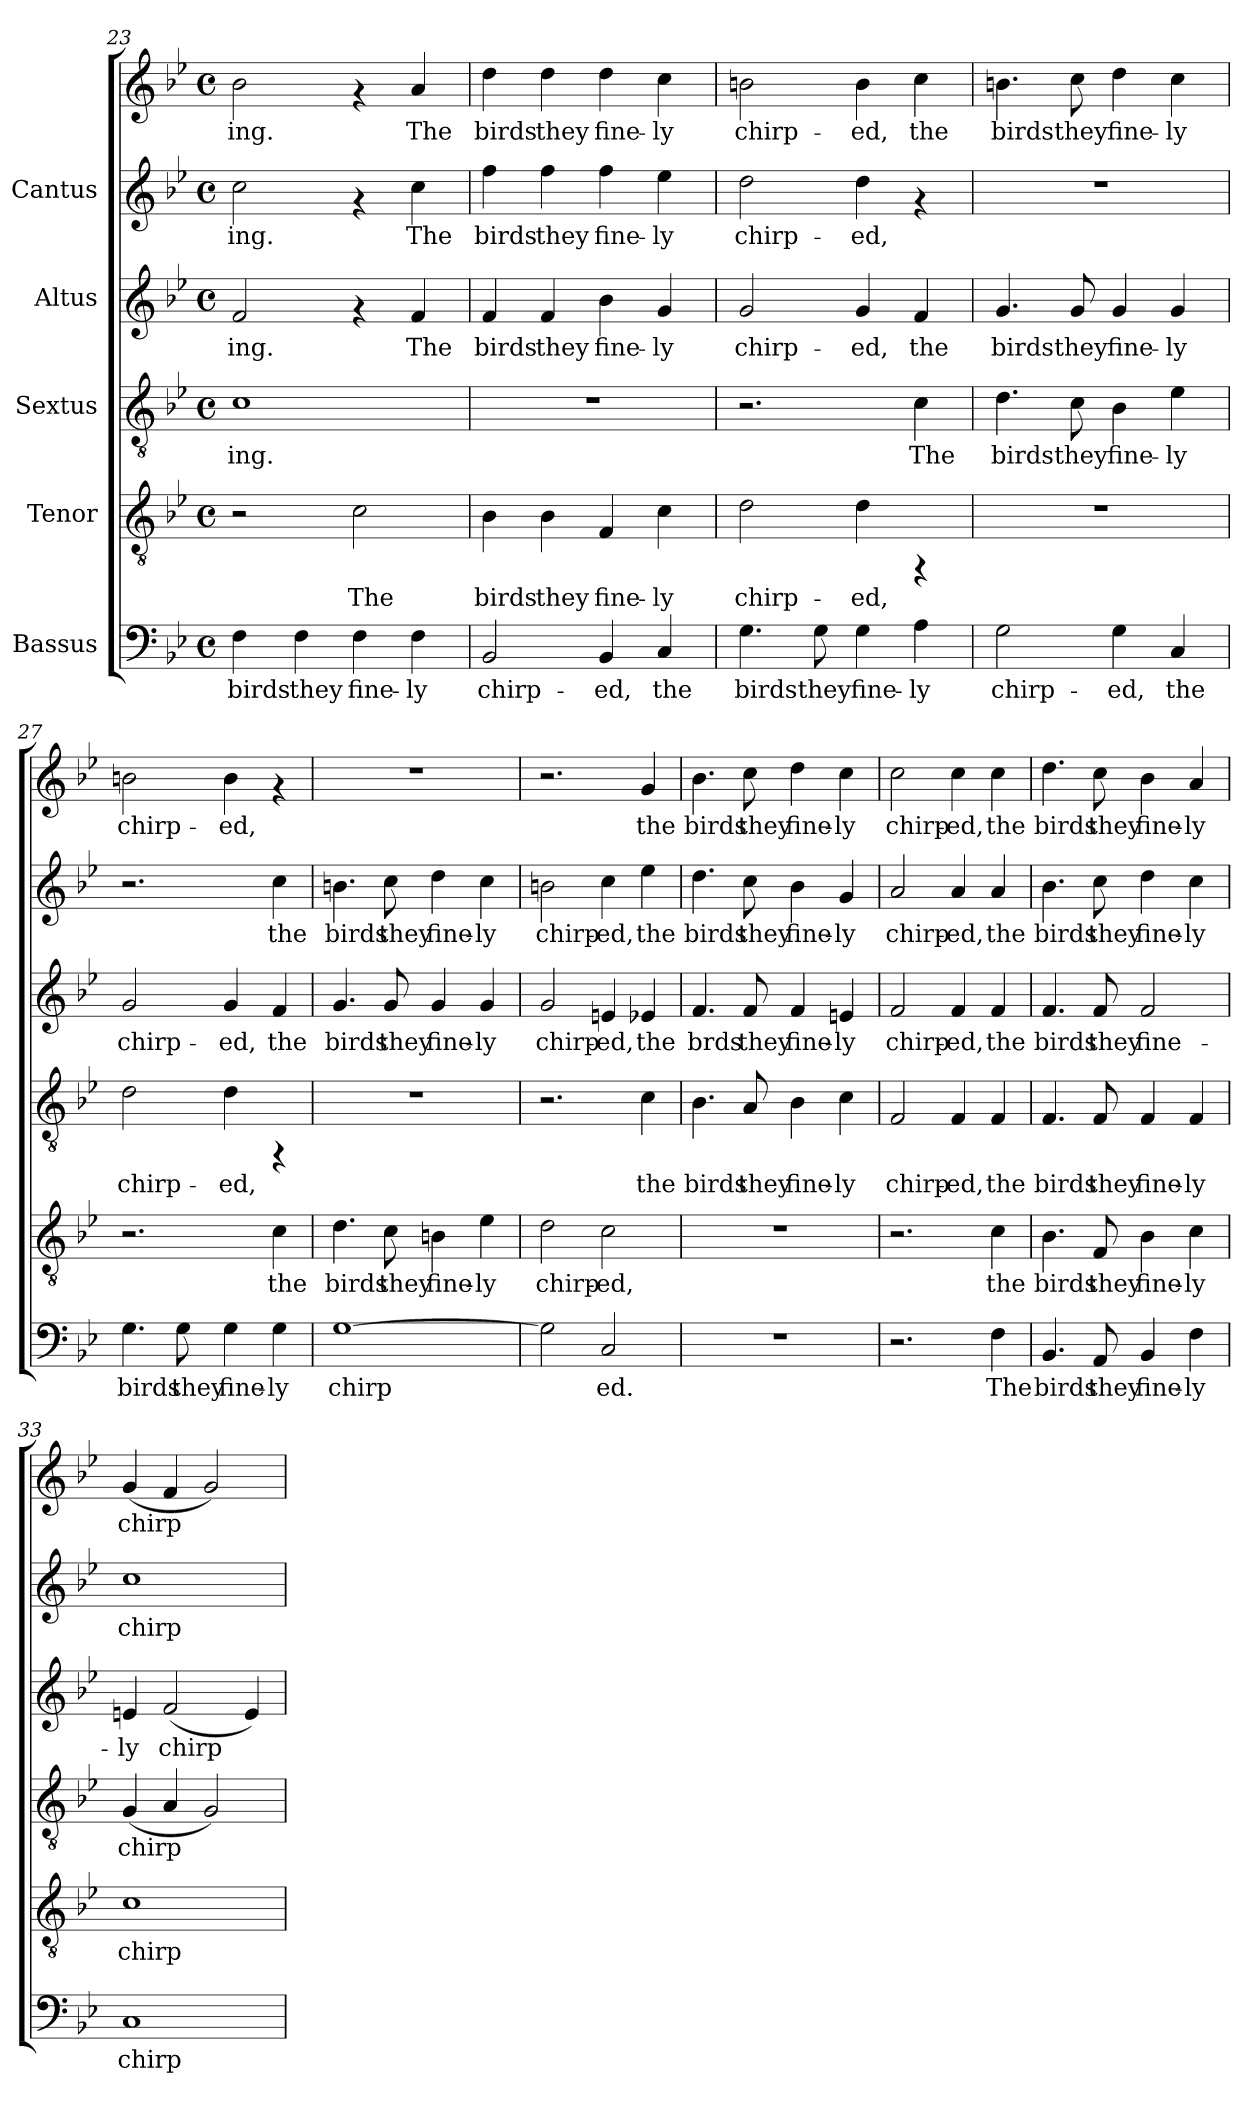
**kern	**text	**kern	**text	**kern	**text	**kern	**text	**kern	**text	**kern	**text
*part5	*part5	*part4	*part4	*part3	*part3	*part2	*part2	*part1	*part1	*part1	*part1
*staff6	*staff6	*staff5	*staff5	*staff4	*staff4	*staff3	*staff3	*staff2	*staff2	*staff1	*staff1
*I"Bassus	*	*I"Tenor	*	*I"Sextus	*	*I"Altus	*	*I"Cantus	*	*	*
*clefF4	*	*clefGv2	*	*clefGv2	*	*clefG2	*	*clefG2	*	*clefG2	*
*k[b-e-]	*	*k[b-e-]	*	*k[b-e-]	*	*k[b-e-]	*	*k[b-e-]	*	*k[b-e-]	*
*B-:	*	*B-:	*	*B-:	*	*B-:	*	*B-:	*	*B-:	*
*M4/4	*	*M4/4	*	*M4/4	*	*M4/4	*	*M4/4	*	*M4/4	*
*met(c)	*	*met(c)	*	*met(c)	*	*met(c)	*	*met(c)	*	*met(c)	*
=23	=23	=23	=23	=23	=23	=23	=23	=23	=23	=23	=23
!	!LO:LY:b:cj	!	!	!	!LO:LY:b:cj	!	!LO:LY:b:cj	!	!LO:LY:b:cj	!	!LO:LY:b:cj
4F\	birds	2r	.	1c	-ing.	2f/	-ing.	2cc\	ing.	2b-\	-ing.
!	!LO:LY:b:cj	!	!	!	!	!	!	!	!	!	!
4F\	they	.	.	.	.	.	.	.	.	.	.
!	!LO:LY:b:cj	!	!LO:LY:b:cj	!	!	!	!	!	!	!	!
4F\	fine-	2c\	The	.	.	4rf	.	4rf	.	4rf	.
!	!LO:LY:b:cj	!	!	!	!	!	!LO:LY:b:cj	!	!LO:LY:b:cj	!	!LO:LY:b:cj
4F\	-ly	.	.	.	.	4f/	The	4cc\	The	4a/	The
=24	=24	=24	=24	=24	=24	=24	=24	=24	=24	=24	=24
!	!LO:LY:b:cj	!	!LO:LY:b:cj	!	!	!	!LO:LY:b:cj	!	!LO:LY:b:cj	!	!LO:LY:b:cj
2BB-/	chirp-	4B-\	birds	1r	.	4f/	birds	4ff\	birds	4dd\	birds
!	!	!	!LO:LY:b:cj	!	!	!	!LO:LY:b:cj	!	!LO:LY:b:cj	!	!LO:LY:b:cj
.	.	4B-\	they	.	.	4f/	they	4ff\	they	4dd\	they
!	!LO:LY:b:cj	!	!LO:LY:b:cj	!	!	!	!LO:LY:b:cj	!	!LO:LY:b:cj	!	!LO:LY:b:cj
4BB-/	-ed,	4F/	fine-	.	.	4b-\	fine-	4ff\	fine-	4dd\	fine-
!	!LO:LY:b:cj	!	!LO:LY:b:cj	!	!	!	!LO:LY:b:cj	!	!LO:LY:b:cj	!	!LO:LY:b:cj
4C/	the	4c\	-ly	.	.	4g/	-ly	4ee-\	-ly	4cc\	-ly
=25	=25	=25	=25	=25	=25	=25	=25	=25	=25	=25	=25
!	!LO:LY:b:cj	!	!LO:LY:b:cj	!	!	!	!LO:LY:b:cj	!	!LO:LY:b:cj	!	!LO:LY:b:cj
4.G\	birds	2d\	chirp-	2.r	.	2g/	chirp-	2dd\	chirp-	2bn\	chirp-
!	!LO:LY:b:cj	!	!	!	!	!	!	!	!	!	!
8G\	they	.	.	.	.	.	.	.	.	.	.
!	!LO:LY:b:cj	!	!LO:LY:b:cj	!	!	!	!LO:LY:b:cj	!	!LO:LY:b:cj	!	!LO:LY:b:cj
4G\	fine-	4d\	-ed,	.	.	4g/	-ed,	4dd\	-ed,	4b\	-ed,
!	!LO:LY:b:cj	!	!	!	!LO:LY:b:cj	!	!LO:LY:b:cj	!	!	!	!LO:LY:b:cj
4A\	-ly	4rFF	.	4c\	The	4f/	the	4rf	.	4cc\	the
!!LO:LB:g=z
=26	=26	=26	=26	=26	=26	=26	=26	=26	=26	=26	=26
!	!LO:LY:b:cj	!	!	!	!LO:LY:b:cj	!	!LO:LY:b:cj	!	!	!	!LO:LY:b:cj
2G\	chirp-	1r	.	4.d\	birds	4.g/	birds	1r	.	4.bn\	birds
!	!	!	!	!	!LO:LY:b:cj	!	!LO:LY:b:cj	!	!	!	!LO:LY:b:cj
.	.	.	.	8c\	they	8g/	they	.	.	8cc\	they
!	!LO:LY:b:cj	!	!	!	!LO:LY:b:cj	!	!LO:LY:b:cj	!	!	!	!LO:LY:b:cj
4G\	-ed,	.	.	4B-\	fine-	4g/	fine-	.	.	4dd\	fine-
!	!LO:LY:b:cj	!	!	!	!LO:LY:b:cj	!	!LO:LY:b:cj	!	!	!	!LO:LY:b:cj
4C/	the	.	.	4e-\	-ly	4g/	-ly	.	.	4cc\	-ly
=27	=27	=27	=27	=27	=27	=27	=27	=27	=27	=27	=27
!	!LO:LY:b:cj	!	!	!	!LO:LY:b:cj	!	!LO:LY:b:cj	!	!	!	!LO:LY:b:cj
4.G\	birds	2.r	.	2d\	chirp-	2g/	chirp-	2.r	.	2bn\	chirp-
!	!LO:LY:b:cj	!	!	!	!	!	!	!	!	!	!
8G\	they	.	.	.	.	.	.	.	.	.	.
!	!LO:LY:b:cj	!	!	!	!LO:LY:b:cj	!	!LO:LY:b:cj	!	!	!	!LO:LY:b:cj
4G\	fine-	.	.	4d\	-ed,	4g/	-ed,	.	.	4b\	-ed,
!	!LO:LY:b:cj	!	!LO:LY:b:cj	!	!	!	!LO:LY:b:cj	!	!LO:LY:b:cj	!	!
4G\	-ly	4c\	the	4rFF	.	4f/	the	4cc\	the	4rf	.
=28	=28	=28	=28	=28	=28	=28	=28	=28	=28	=28	=28
!	!LO:LY:b:cj	!	!LO:LY:b:cj	!	!	!	!LO:LY:b:cj	!	!LO:LY:b:cj	!	!
[>1G	chirp-	4.d\	birds	1r	.	4.g/	birds	4.bn\	birds	1r	.
!	!	!	!LO:LY:b:cj	!	!	!	!LO:LY:b:cj	!	!LO:LY:b:cj	!	!
.	.	8c\	they	.	.	8g/	they	8cc\	they	.	.
!	!	!	!LO:LY:b:cj	!	!	!	!LO:LY:b:cj	!	!LO:LY:b:cj	!	!
.	.	4Bn\	fine-	.	.	4g/	fine-	4dd\	fine-	.	.
!	!	!	!LO:LY:b:cj	!	!	!	!LO:LY:b:cj	!	!LO:LY:b:cj	!	!
.	.	4e-\	-ly	.	.	4g/	-ly	4cc\	-ly	.	.
=29	=29	=29	=29	=29	=29	=29	=29	=29	=29	=29	=29
!	!LO:LY:b:cj	!	!LO:LY:b:cj	!	!	!	!LO:LY:b:cj	!	!LO:LY:b:cj	!	!
2G\]	-	2d\	chirp-	2.r	.	2g/	chirp-	2bn\	chirp-	2.r	.
!	!LO:LY:b:cj	!	!LO:LY:b:cj	!	!	!	!LO:LY:b:cj	!	!LO:LY:b:cj	!	!
2C/	ed.	2c\	-ed,	.	.	4en/	-ed,	4cc\	-ed,	.	.
!	!	!	!	!	!LO:LY:b:cj	!	!LO:LY:b:cj	!	!LO:LY:b:cj	!	!LO:LY:b:cj
.	.	.	.	4c\	the	4e-X/	the	4ee-\	the	4g/	the
!!LO:PB:g=z
=30	=30	=30	=30	=30	=30	=30	=30	=30	=30	=30	=30
!	!	!	!	!	!LO:LY:b:cj	!	!LO:LY:b:cj	!	!LO:LY:b:cj	!	!LO:LY:b:cj
1r	.	1r	.	4.B-\	birds	4.f/	brds	4.dd\	birds	4.b-\	birds
!	!	!	!	!	!LO:LY:b:cj	!	!LO:LY:b:cj	!	!LO:LY:b:cj	!	!LO:LY:b:cj
.	.	.	.	8A/	they	8f/	they	8cc\	they	8cc\	they
!	!	!	!	!	!LO:LY:b:cj	!	!LO:LY:b:cj	!	!LO:LY:b:cj	!	!LO:LY:b:cj
.	.	.	.	4B-\	fine-	4f/	fine-	4b-\	fine-	4dd\	fine-
!	!	!	!	!	!LO:LY:b:cj	!	!LO:LY:b:cj	!	!LO:LY:b:cj	!	!LO:LY:b:cj
.	.	.	.	4c\	-ly	4en/	-ly	4g/	-ly	4cc\	-ly
=31	=31	=31	=31	=31	=31	=31	=31	=31	=31	=31	=31
!	!	!	!	!	!LO:LY:b:cj	!	!LO:LY:b:cj	!	!LO:LY:b:cj	!	!LO:LY:b:cj
2.r	.	2.r	.	2F/	chirp-	2f/	chirp-	2a/	chirp-	2cc\	chirp-
!	!	!	!	!	!LO:LY:b:cj	!	!LO:LY:b:cj	!	!LO:LY:b:cj	!	!LO:LY:b:cj
.	.	.	.	4F/	-ed,	4f/	-ed,	4a/	-ed,	4cc\	-ed,
!	!LO:LY:b:cj	!	!LO:LY:b:cj	!	!LO:LY:b:cj	!	!LO:LY:b:cj	!	!LO:LY:b:cj	!	!LO:LY:b:cj
4F\	The	4c\	the	4F/	the	4f/	the	4a/	the	4cc\	the
=32	=32	=32	=32	=32	=32	=32	=32	=32	=32	=32	=32
!	!LO:LY:b:cj	!	!LO:LY:b:cj	!	!LO:LY:b:cj	!	!LO:LY:b:cj	!	!LO:LY:b:cj	!	!LO:LY:b:cj
4.BB-/	birds	4.B-\	birds	4.F/	birds	4.f/	birds	4.b-\	birds	4.dd\	birds
!	!LO:LY:b:cj	!	!LO:LY:b:cj	!	!LO:LY:b:cj	!	!LO:LY:b:cj	!	!LO:LY:b:cj	!	!LO:LY:b:cj
8AA/	they	8F/	they	8F/	they	8f/	they	8cc\	they	8cc\	they
!	!LO:LY:b:cj	!	!LO:LY:b:cj	!	!LO:LY:b:cj	!	!LO:LY:b:cj	!	!LO:LY:b:cj	!	!LO:LY:b:cj
4BB-/	fine-	4B-\	fine-	4F/	fine-	2f/	fine-	4dd\	fine-	4b-\	fine-
!	!LO:LY:b:cj	!	!LO:LY:b:cj	!	!LO:LY:b:cj	!	!	!	!LO:LY:b:cj	!	!LO:LY:b:cj
4F\	-ly	4c\	-ly	4F/	-ly	.	.	4cc\	-ly	4a/	-ly
=33	=33	=33	=33	=33	=33	=33	=33	=33	=33	=33	=33
!	!LO:LY:b:cj	!	!LO:LY:b:cj	!	!LO:LY:b:cj	!	!LO:LY:b:cj	!	!LO:LY:b:cj	!	!LO:LY:b:cj
1C	chirp-	1c	chirp-	(<4G/	chirp-	4en/	-ly	1cc	-chirp-	(<4g/	chirp-
!	!	!	!	!	!LO:LY:b:cj	!	!LO:LY:b:cj	!	!	!	!LO:LY:b:cj
.	.	.	.	4A/	--	(<2f/	chirp-	.	.	4f/	--
!	!	!	!	!	!LO:LY:b:cj	!	!	!	!	!	!LO:LY:b:cj
.	.	.	.	2G/)	--	.	.	.	.	2g/)	--
!	!	!	!	!	!	!	!LO:LY:b:cj	!	!	!	!
.	.	.	.	.	.	4e/)	--	.	.	.	.
=	=	=	=	=	=	=	=	=	=	=	=
*-	*-	*-	*-	*-	*-	*-	*-	*-	*-	*-	*-
